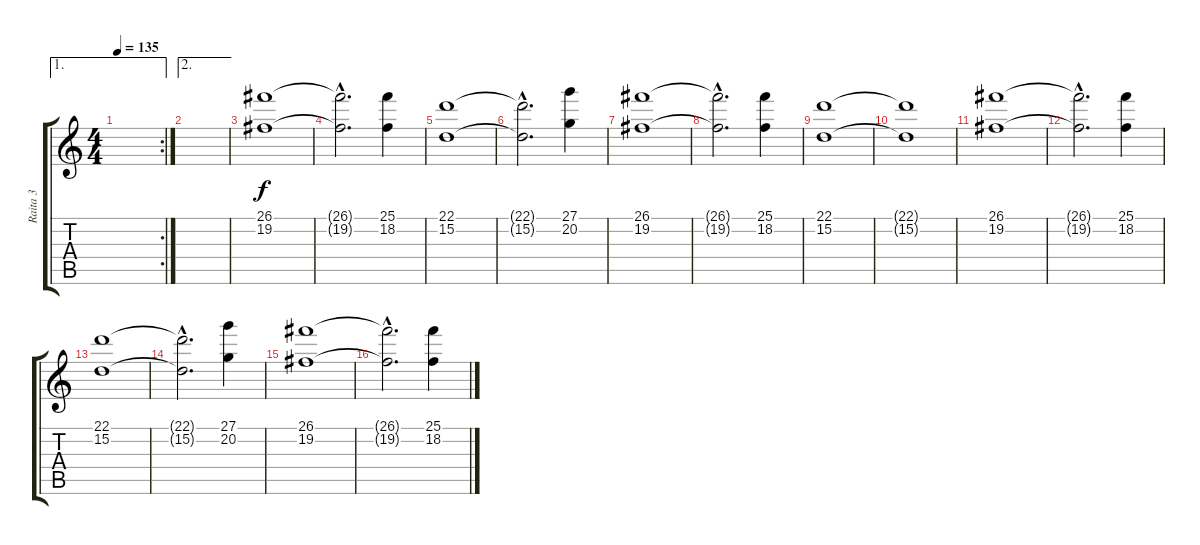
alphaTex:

\track ("Raita 3" "Raita 3") {instrument synthstrings1}
\staff {score tabs}
\tuning (E4 B3 G3 D3 A2 D2) {hide}
\ae 1
\rc 2
\ts (4 4)
\tempo 135
\clef g2
\ks c
|
\ae 2
|
(26.1 19.2).1{instrument synthstrings1} |
(26.1{hac t} 19.2{hac t}).2{d} (25.1 18.2).4 |
(22.1 15.2).1 |
(22.1{hac t} 15.2{hac t}).2{d} (27.1 20.2).4 |
(26.1 19.2).1 |
(26.1{hac t} 19.2{hac t}).2{d} (25.1 18.2).4 |
(22.1 15.2).1 |
(22.1{t} 15.2{t}).1 |
(26.1 19.2).1 |
(26.1{hac t} 19.2{hac t}).2{d} (25.1 18.2).4 |
(22.1 15.2).1 |
(22.1{hac t} 15.2{hac t}).2{d} (27.1 20.2).4 |
(26.1 19.2).1 |
(26.1{hac t} 19.2{hac t}).2{d} (25.1 18.2).4
